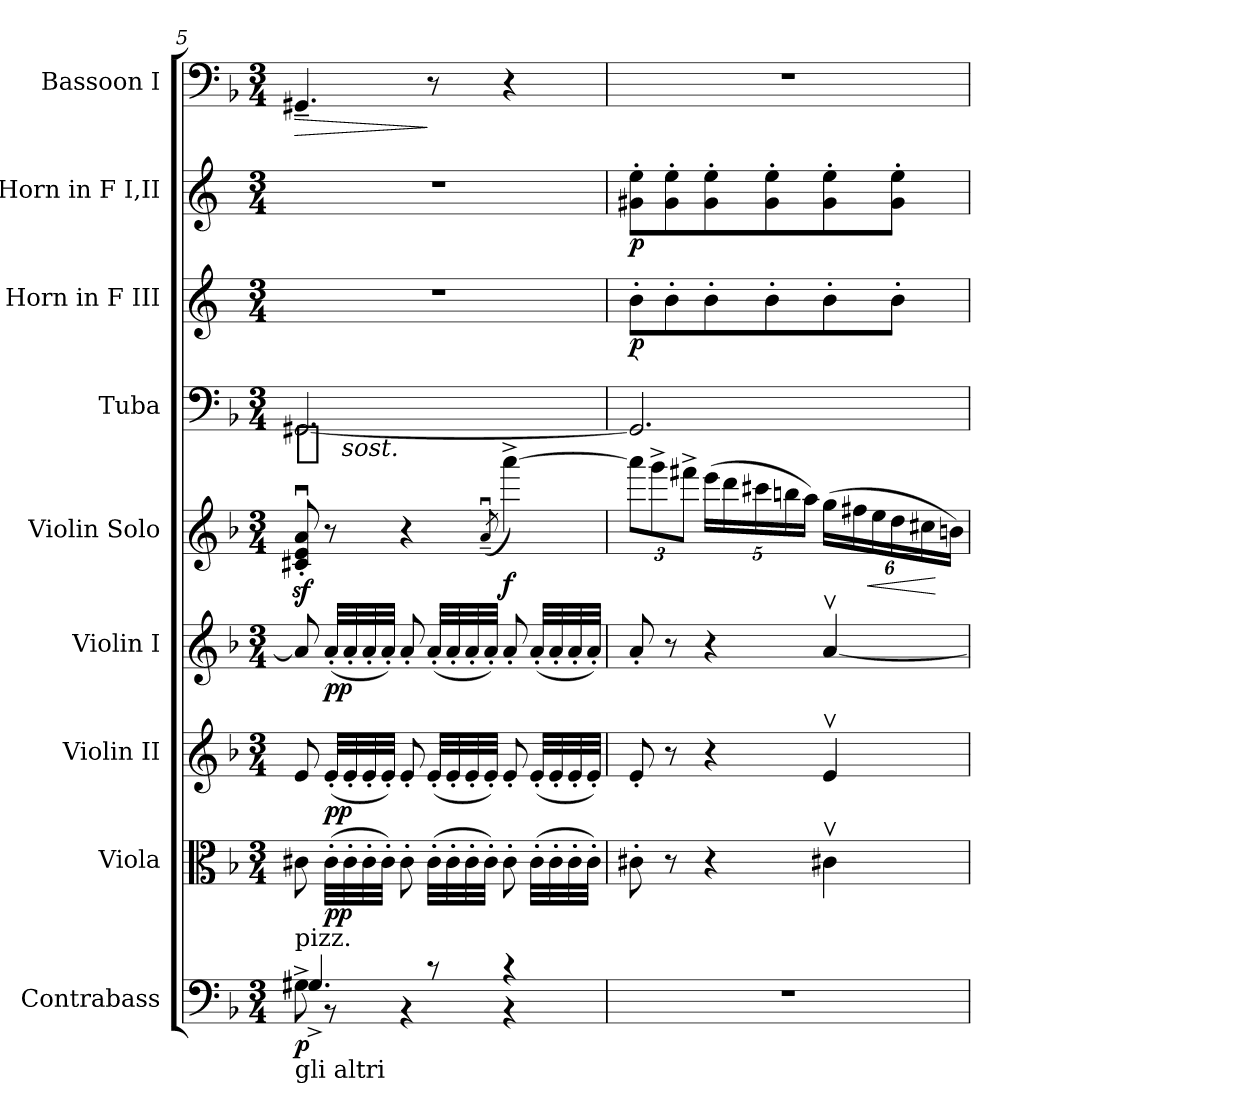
**kern	**dynam	**kern	**dynam	**kern	**dynam	**kern	**dynam	**kern	**dynam	**kern	**dynam	**kern	**dynam	**kern	**dynam	**kern	**dynam
*part9	*part9	*part8	*part8	*part7	*part7	*part6	*part6	*part5	*part5	*part4	*part4	*part3	*part3	*part2	*part2	*part1	*part1
*staff9	*staff9	*staff8	*staff8	*staff7	*staff7	*staff6	*staff6	*staff5	*staff5	*staff4	*staff4	*staff3	*staff3	*staff2	*staff2	*staff1	*staff1
*I"Contrabass	*	*I"Viola	*	*I"Violin II	*	*I"Violin I	*	*I"Violin Solo	*	*I"Tuba	*	*I"Horn in F III	*	*I"Horn in F I,II	*	*I"Bassoon I	*
*I'Cb.	*	*I'Vla.	*	*I'Vln. II	*	*I'Vln. I	*	*I'Vln. Solo	*	*I'Tba.	*	*I'Hn. III	*	*I'Hn. I, II	*	*I'Bsn. I	*
*clefF4	*	*clefC3	*	*clefG2	*	*clefG2	*	*clefG2	*	*clefF4	*	*clefG2	*	*clefG2	*	*clefF4	*
*ITrd7c12	*	*	*	*	*	*	*	*	*	*	*	*ITrd4c7	*	*ITrd4c7	*	*	*
*k[b-]	*	*k[b-]	*	*k[b-]	*	*k[b-]	*	*k[b-]	*	*k[b-]	*	*k[b-]	*	*k[b-]	*	*k[b-]	*
*F:	*	*F:	*	*F:	*	*F:	*	*F:	*	*F:	*	*F:	*	*F:	*	*F:	*
*M3/4	*	*M3/4	*	*M3/4	*	*M3/4	*	*M3/4	*	*M3/4	*	*M3/4	*	*M3/4	*	*M3/4	*
=5	=5	=5	=5	=5	=5	=5	=5	=5	=5	=5	=5	=5	=5	=5	=5	=5	=5
*^	*	*	*	*	*	*	*	*	*	*	*	*	*	*	*	*	*
!LO:TX:a:t=pizz.	!	!	!	!	!	!	!	!	!	!	!	!	!	!	!	!	!	!
!LO:TX:b:t=gli altri	!	!	!	!	!	!	!	!	!	!	!	!	!	!	!	!	!	!
!	!	!	!	!	!	!	!	!	!	!	!	!LO:DY:t=%s sost.	!	!	!	!	!	!LO:HP:b
8GG#X^\	4.GG#X^/	p	8c#X	.	8e	.	8a]	.	8c#Xz'u 8ez'u 8az'u	.	[2.GG#X	pp	4%3r	.	4%3r	.	4.GG#X~	>
8rBB	.	.	(32c#'LLL	pp	(32e'LLL	pp	(32a'LLL	pp	8r	.	.	.	.	.	.	.	.	.
.	.	.	32c#'	.	32e'	.	32a'	.	.	.	.	.	.	.	.	.	.	.
.	.	.	32c#'	.	32e'	.	32a'	.	.	.	.	.	.	.	.	.	.	.
.	.	.	32c#'JJJ)	.	32e'JJJ)	.	32a'JJJ)	.	.	.	.	.	.	.	.	.	.	.
4rBB	.	.	8c#'	.	8e'	.	8a'	.	4r	.	.	.	.	.	.	.	.	.
.	8rc	.	(32c#'LLL	.	(32e'LLL	.	(32a'LLL	.	.	.	.	.	.	.	.	.	8r	]
.	.	.	32c#'	.	32e'	.	32a'	.	.	.	.	.	.	.	.	.	.	.
.	.	.	32c#'	.	32e'	.	32a'	.	.	.	.	.	.	.	.	.	.	.
.	.	.	32c#'JJJ)	.	32e'JJJ)	.	32a'JJJ)	.	.	.	.	.	.	.	.	.	.	.
.	.	.	.	.	.	.	.	.	(8qa~u/	.	.	.	.	.	.	.	.	.
4rBB	4rc	.	8c#'	.	8e'	.	8a'	.	[4aaa^)	f	.	.	.	.	.	.	4r	.
.	.	.	(32c#'LLL	.	(32e'LLL	.	(32a'LLL	.	.	.	.	.	.	.	.	.	.	.
.	.	.	32c#'	.	32e'	.	32a'	.	.	.	.	.	.	.	.	.	.	.
.	.	.	32c#'	.	32e'	.	32a'	.	.	.	.	.	.	.	.	.	.	.
.	.	.	32c#'JJJ)	.	32e'JJJ)	.	32a'JJJ)	.	.	.	.	.	.	.	.	.	.	.
*v	*v	*	*	*	*	*	*	*	*	*	*	*	*	*	*	*	*	*
=6	=6	=6	=6	=6	=6	=6	=6	=6	=6	=6	=6	=6	=6	=6	=6	=6	=6
!	!	!	!	!	!	!	!	!	!	!	!	!LO:TX:b:i:t=`	!	!	!	!	!
4%3r	.	8c#X'	.	8e'	.	8a'	.	12aaaL]	.	2.GG#]	.	8e'L	p	8c#X' 8a'L	p	4%3r	.
.	.	.	.	.	.	.	.	12ggg^	.	.	.	.	.	.	.	.	.
.	.	8r	.	8r	.	8r	.	.	.	.	.	8e'	.	8c#' 8a'	.	.	.
.	.	.	.	.	.	.	.	12fff#X^J	.	.	.	.	.	.	.	.	.
.	.	4r	.	4r	.	4r	.	(20eeeLL	.	.	.	8e'	.	8c#' 8a'	.	.	.
.	.	.	.	.	.	.	.	20ddd	.	.	.	.	.	.	.	.	.
.	.	.	.	.	.	.	.	20ccc#X	.	.	.	.	.	.	.	.	.
.	.	.	.	.	.	.	.	.	.	.	.	8e'	.	8c#' 8a'	.	.	.
.	.	.	.	.	.	.	.	20bbn	.	.	.	.	.	.	.	.	.
.	.	.	.	.	.	.	.	20aaJJ)	.	.	.	.	.	.	.	.	.
.	.	4c#Xv	.	4ev	.	[4av	.	(24ggLL	.	.	.	8e'	.	8c#' 8a'	.	.	.
.	.	.	.	.	.	.	.	24ff#X	.	.	.	.	.	.	.	.	.
!	!	!	!	!	!	!	!	!	!LO:HP:b	!	!	!	!	!	!	!	!
.	.	.	.	.	.	.	.	24ee	<	.	.	.	.	.	.	.	.
.	.	.	.	.	.	.	.	24dd	.	.	.	8e'J	.	8c#' 8a'J	.	.	.
.	.	.	.	.	.	.	.	24cc#X	.	.	.	.	.	.	.	.	.
.	.	.	.	.	.	.	.	24bnJJ)	[	.	.	.	.	.	.	.	.
=	=	=	=	=	=	=	=	=	=	=	=	=	=	=	=	=	=
*-	*-	*-	*-	*-	*-	*-	*-	*-	*-	*-	*-	*-	*-	*-	*-	*-	*-
